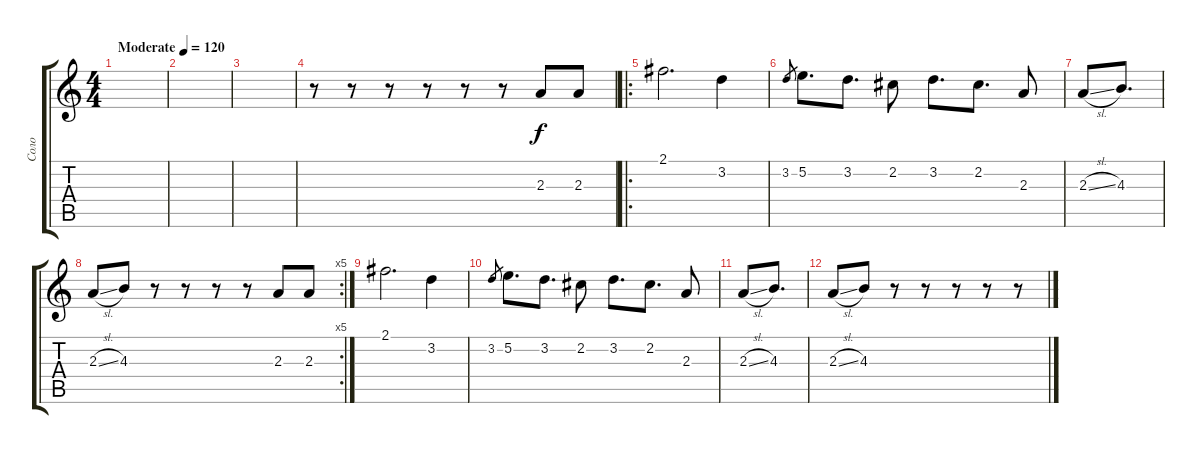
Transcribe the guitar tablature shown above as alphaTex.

\track ("Соло" "Соло") {instrument acousticguitarsteel}
\staff {score tabs}
\tuning (E4 B3 G3 D3 A2 E2) {hide}
\ts (4 4)
\tempo (120 "Moderate")
\clef g2
\ks c
|
|
|
r.8 r.8 r.8 r.8 r.8 r.8 2.3.8 2.3.8 |
\ro
2.1.2{d} 3.2.4 |
3.2.8{gr} 5.2.8{d} 3.2.8{d} 2.2.8 3.2.8{d} 2.2.8{d} 2.3.8 |
2.3{sl}.8 4.3.8{d} |
\rc 5
2.3{sl}.8 4.3.8 r.8 r.8 r.8 r.8 2.3.8 2.3.8 |
2.1.2{d} 3.2.4 |
3.2.8{gr} 5.2.8{d} 3.2.8{d} 2.2.8 3.2.8{d} 2.2.8{d} 2.3.8 |
2.3{sl}.8 4.3.8{d} |
2.3{sl}.8 4.3.8 r.8 r.8 r.8 r.8 r.8
